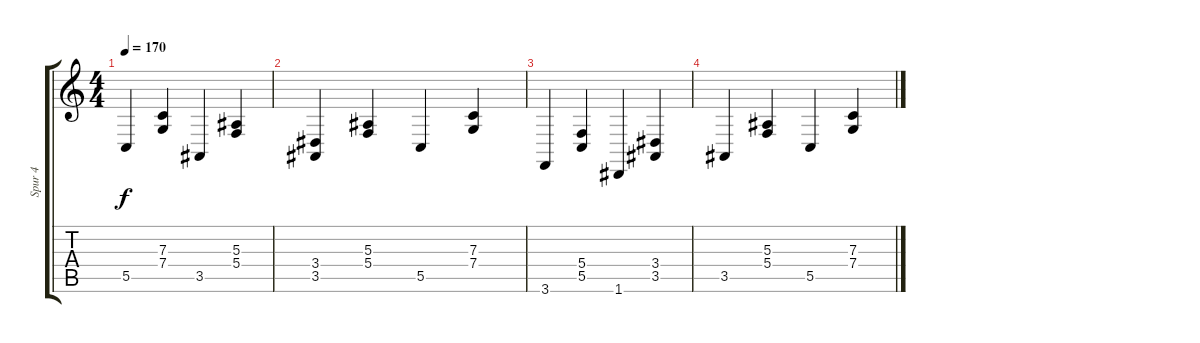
\track ("Spur 4" "Spur 4") {instrument accordion}
\staff {score tabs}
\tuning (D4 A3 F3 C3 G2 D2) {hide}
\ts (4 4)
\tempo 170
\clef g2
\ks c
5.5.4{dy f} (7.3 7.4).4 3.5.4 (5.3 5.4).4 |
(3.4 3.5).4 (5.3 5.4).4 5.5.4 (7.3 7.4).4 |
3.6.4 (5.4 5.5).4 1.6.4 (3.4 3.5).4 |
3.5.4 (5.3 5.4).4 5.5.4 (7.3 7.4).4
